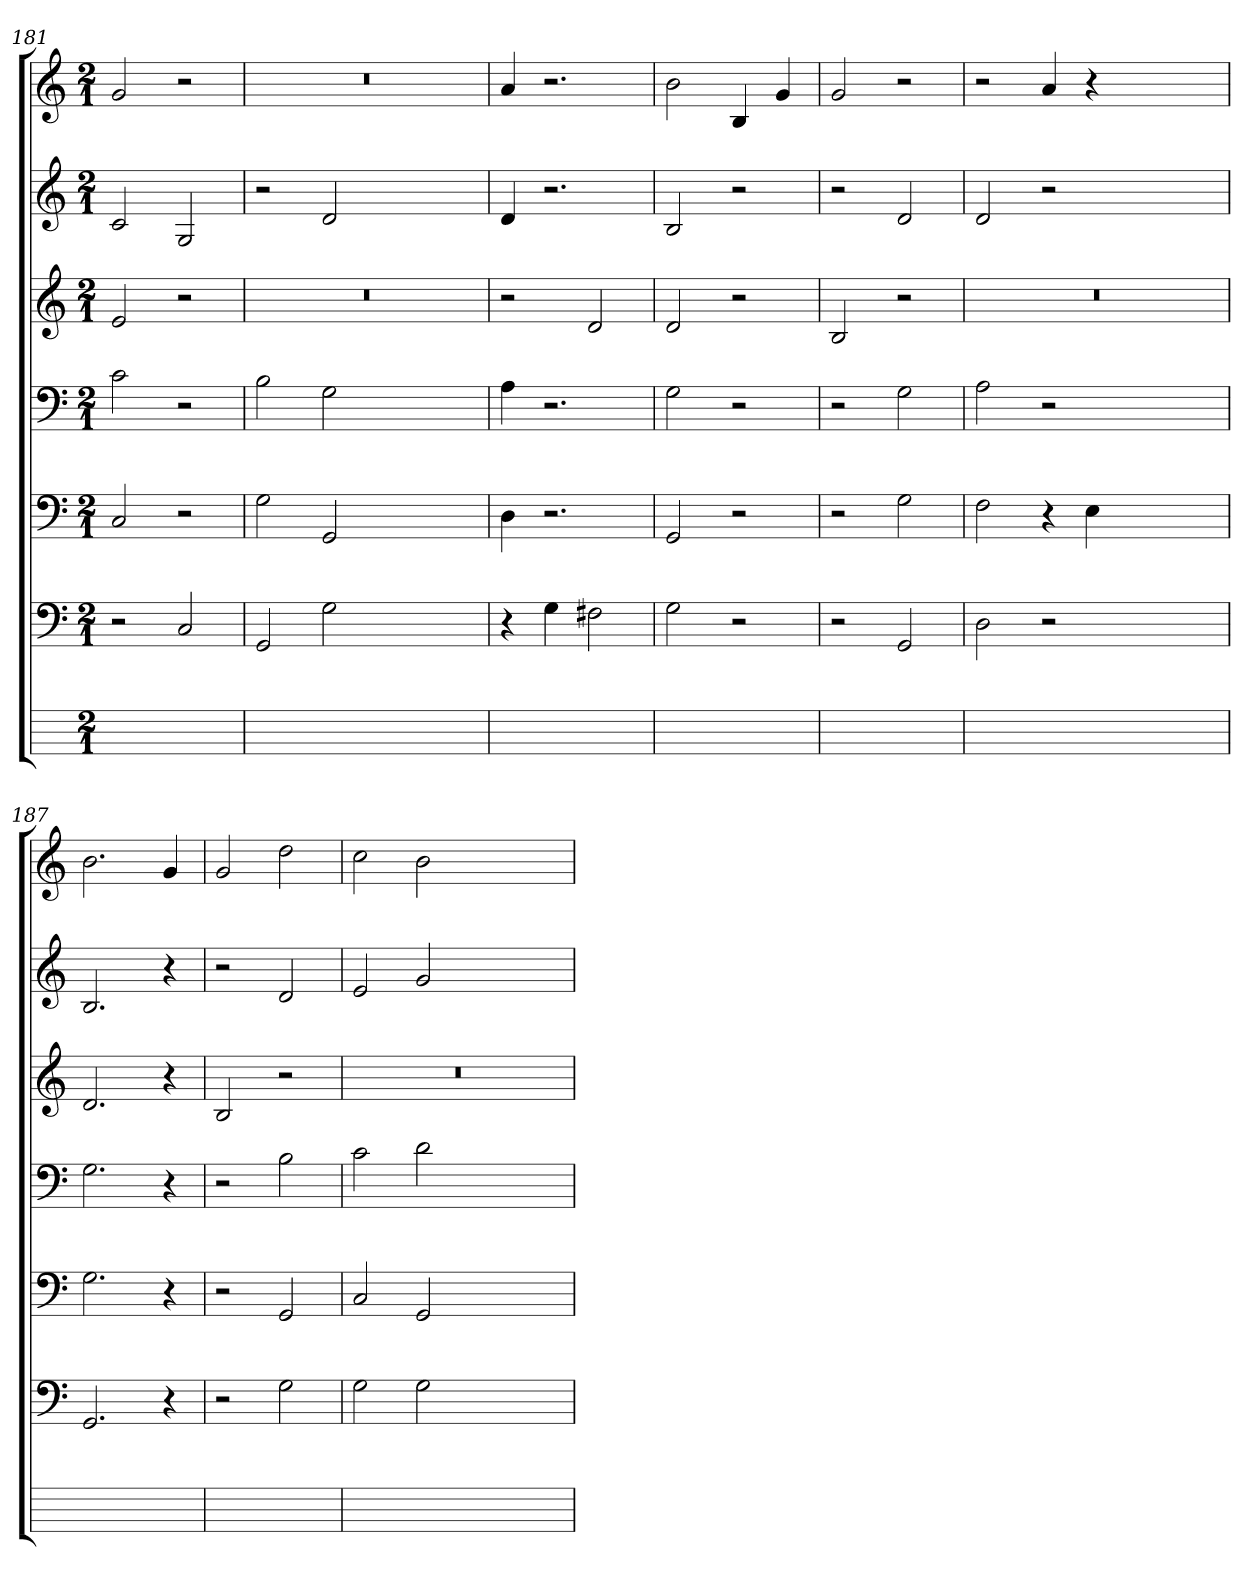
**kern	**kern	**kern	**kern	**kern	**kern	**kern
*part7	*part6	*part5	*part4	*part3	*part2	*part1
*staff7	*staff6	*staff5	*staff4	*staff3	*staff2	*staff1
*	*clefF4	*clefF4	*clefF4	*clefG2	*clefG2	*clefG2
*	*k[]	*k[]	*k[]	*k[]	*k[]	*k[]
*	*C:	*C:	*C:	*C:	*C:	*C:
*M2/1	*M2/1	*M2/1	*M2/1	*M2/1	*M2/1	*M2/1
=181	=181	=181	=181	=181	=181	=181
1ryy	2r	2C	2c	2e	2c	2g
.	2C	2r	2r	2r	2G	2r
=182	=182	=182	=182	=182	=182	=182
0ryy	2GG	2G	2B	0r	2r	0r
.	2G	2GG	2G	.	2d	.
.	1ryy	1ryy	1ryy	.	1ryy	.
=183	=183	=183	=183	=183	=183	=183
1ryy	4r	4D	4A	2r	4d	4a
.	4Gi	2.r	2.r	.	2.r	2.r
.	2F#X	.	.	2d	.	.
=184	=184	=184	=184	=184	=184	=184
1ryy	2G	2GG	2G	2d	2B	2b
.	2r	2r	2r	2r	2r	4Bj
.	.	.	.	.	.	4g
=185	=185	=185	=185	=185	=185	=185
1ryy	2r	2r	2r	2B	2r	2g
.	2GG	2G	2G	2r	2d	2r
=186	=186	=186	=186	=186	=186	=186
0ryy	2D	2FZ	2A	0r	2d	2r
.	2r	4r	2r	.	2r	4a
.	.	4E	.	.	.	4r
.	1ryy	1ryy	1ryy	.	1ryy	1ryy
=187	=187	=187	=187	=187	=187	=187
1ryy	2.GG	2.G	2.G	2.d	2.B	2.b
.	4r	4r	4r	4r	4r	4g
=188	=188	=188	=188	=188	=188	=188
1ryy	2r	2r	2r	2B	2r	2g
.	2G	2GG	2B	2r	2d	2dd
=189	=189	=189	=189	=189	=189	=189
0ryy	2G	2C	2c	0r	2e	2cc
.	2G	2GG	2d	.	2g	2b
.	1ryy	1ryy	1ryy	.	1ryy	1ryy
=	=	=	=	=	=	=
*-	*-	*-	*-	*-	*-	*-
